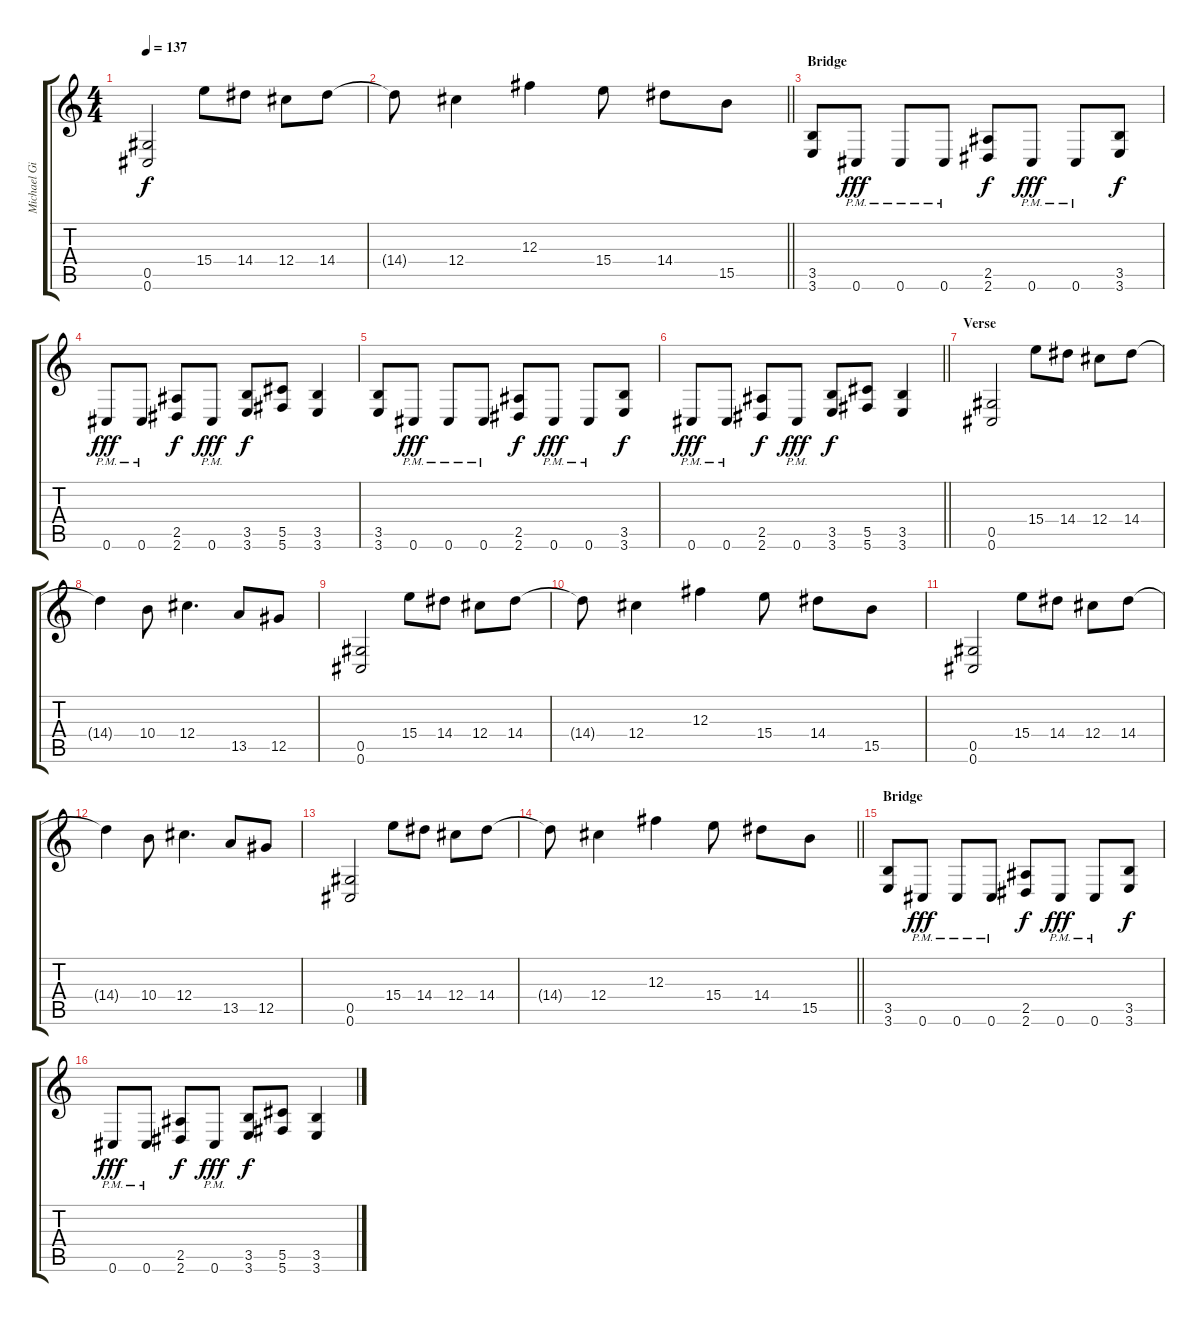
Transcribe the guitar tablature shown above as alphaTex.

\track ("Michael Gilbert" "Michael Gi") {instrument distortionguitar}
\staff {score tabs}
\tuning (Eb4 Bb3 Gb3 Db3 Ab2 Db2) {hide}
\ts (4 4)
\tempo 137
\clef g2
\ks c
(0.5 0.6).2{dy f} 15.4.8 14.4.8 12.4.8 14.4.8 |
\barLineRight lightlight
14.4{t}.8 12.4.4 12.3.4 15.4.8 14.4.8 15.5.8 |
\section ("" "Bridge")
(3.5 3.6).8 0.6{pm}.8{dy fff} 0.6{pm}.8 0.6{pm}.8 (2.5 2.6).8{dy f} 0.6{pm}.8{dy fff} 0.6{pm}.8 (3.5 3.6).8{dy f} |
0.6{pm}.8{dy fff} 0.6{pm}.8 (2.5 2.6).8{dy f} 0.6{pm}.8{dy fff} (3.5 3.6).8{dy f} (5.5 5.6).8 (3.5 3.6).4 |
(3.5 3.6).8 0.6{pm}.8{dy fff} 0.6{pm}.8 0.6{pm}.8 (2.5 2.6).8{dy f} 0.6{pm}.8{dy fff} 0.6{pm}.8 (3.5 3.6).8{dy f} |
\barLineRight lightlight
0.6{pm}.8{dy fff} 0.6{pm}.8 (2.5 2.6).8{dy f} 0.6{pm}.8{dy fff} (3.5 3.6).8{dy f} (5.5 5.6).8 (3.5 3.6).4 |
\section ("" "Verse")
(0.5 0.6).2 15.4.8 14.4.8 12.4.8 14.4.8 |
14.4{t}.4 10.4.8 12.4.4{d} 13.5.8 12.5.8 |
(0.5 0.6).2 15.4.8 14.4.8 12.4.8 14.4.8 |
14.4{t}.8 12.4.4 12.3.4 15.4.8 14.4.8 15.5.8 |
(0.5 0.6).2 15.4.8 14.4.8 12.4.8 14.4.8 |
14.4{t}.4 10.4.8 12.4.4{d} 13.5.8 12.5.8 |
(0.5 0.6).2 15.4.8 14.4.8 12.4.8 14.4.8 |
\barLineRight lightlight
14.4{t}.8 12.4.4 12.3.4 15.4.8 14.4.8 15.5.8 |
\section ("" "Bridge")
(3.5 3.6).8 0.6{pm}.8{dy fff} 0.6{pm}.8 0.6{pm}.8 (2.5 2.6).8{dy f} 0.6{pm}.8{dy fff} 0.6{pm}.8 (3.5 3.6).8{dy f} |
0.6{pm}.8{dy fff} 0.6{pm}.8 (2.5 2.6).8{dy f} 0.6{pm}.8{dy fff} (3.5 3.6).8{dy f} (5.5 5.6).8 (3.5 3.6).4
